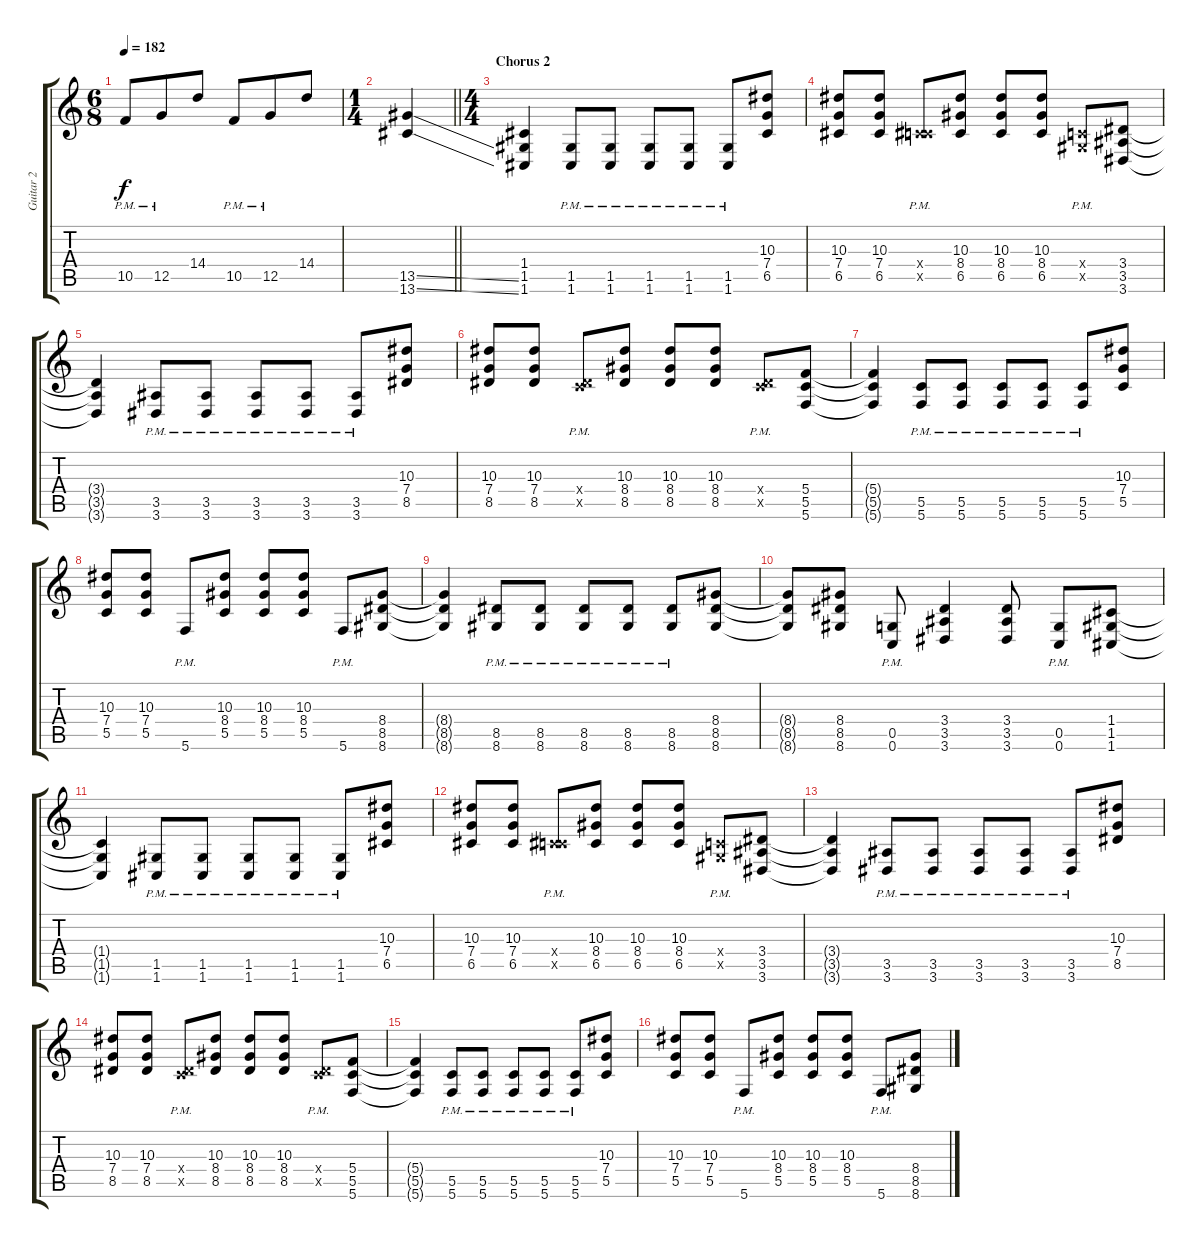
\track ("Guitar 2" "Guitar 2") {instrument distortionguitar}
\staff {score tabs}
\tuning (D4 A3 F3 C3 G2 C2) {hide}
\ts (6 8)
\tempo 182
\clef g2
\ks c
10.5{pm}.8{dy f} 12.5{pm}.8 14.4.8 10.5{pm}.8 12.5{pm}.8 14.4.8 |
\ts (1 4)
\barLineRight lightlight
(13.5{ss} 13.6{ss}).4 |
\ts (4 4)
\section ("" "Chorus 2")
(1.4 1.5 1.6).4 (1.5{pm} 1.6{pm}).8 (1.5{pm} 1.6{pm}).8 (1.5{pm} 1.6{pm}).8 (1.5{pm} 1.6{pm}).8 (1.5{pm} 1.6{pm}).8 (10.3 7.4 6.5).8 |
(10.3 7.4 6.5).8 (10.3 7.4 6.5).8 (0.4{x} 6.5{pm x}).8 (10.3 8.4 6.5).8 (10.3 8.4 6.5).8 (10.3 8.4 6.5).8 (0.4{x} 1.5{pm x}).8 (3.4 3.5 3.6).8 |
(3.4{t} 3.5{t} 3.6{t}).4 (3.5{pm} 3.6{pm}).8 (3.5{pm} 3.6{pm}).8 (3.5{pm} 3.6{pm}).8 (3.5{pm} 3.6{pm}).8 (3.5{pm} 3.6{pm}).8 (10.3 7.4 8.5).8 |
(10.3 7.4 8.5).8 (10.3 7.4 8.5).8 (0.4{x} 8.5{pm x}).8 (10.3 8.4 8.5).8 (10.3 8.4 8.5).8 (10.3 8.4 8.5).8 (0.4{x} 8.5{pm x}).8 (5.4 5.5 5.6).8 |
(5.4{t} 5.5{t} 5.6{t}).4 (5.5{pm} 5.6{pm}).8 (5.5{pm} 5.6{pm}).8 (5.5{pm} 5.6{pm}).8 (5.5{pm} 5.6{pm}).8 (5.5{pm} 5.6{pm}).8 (10.3 7.4 5.5).8 |
(10.3 7.4 5.5).8 (10.3 7.4 5.5).8 5.6{pm}.8 (10.3 8.4 5.5).8 (10.3 8.4 5.5).8 (10.3 8.4 5.5).8 5.6{pm}.8 (8.4 8.5 8.6).8 |
(8.4{t} 8.5{t} 8.6{t}).4 (8.5{pm} 8.6{pm}).8 (8.5{pm} 8.6{pm}).8 (8.5{pm} 8.6{pm}).8 (8.5{pm} 8.6{pm}).8 (8.5{pm} 8.6{pm}).8 (8.4 8.5 8.6).8 |
(8.4{t} 8.5{t} 8.6{t}).8 (8.4 8.5 8.6).8 (0.5{pm} 0.6{pm}).8 (3.4 3.5 3.6).4 (3.4 3.5 3.6).8 (0.5{pm} 0.6{pm}).8 (1.4 1.5 1.6).8 |
(1.4{t} 1.5{t} 1.6{t}).4 (1.5{pm} 1.6{pm}).8 (1.5{pm} 1.6{pm}).8 (1.5{pm} 1.6{pm}).8 (1.5{pm} 1.6{pm}).8 (1.5{pm} 1.6{pm}).8 (10.3 7.4 6.5).8 |
(10.3 7.4 6.5).8 (10.3 7.4 6.5).8 (0.4{x} 6.5{pm x}).8 (10.3 8.4 6.5).8 (10.3 8.4 6.5).8 (10.3 8.4 6.5).8 (0.4{x} 1.5{pm x}).8 (3.4 3.5 3.6).8 |
(3.4{t} 3.5{t} 3.6{t}).4 (3.5{pm} 3.6{pm}).8 (3.5{pm} 3.6{pm}).8 (3.5{pm} 3.6{pm}).8 (3.5{pm} 3.6{pm}).8 (3.5{pm} 3.6{pm}).8 (10.3 7.4 8.5).8 |
(10.3 7.4 8.5).8 (10.3 7.4 8.5).8 (0.4{x} 8.5{pm x}).8 (10.3 8.4 8.5).8 (10.3 8.4 8.5).8 (10.3 8.4 8.5).8 (0.4{x} 8.5{pm x}).8 (5.4 5.5 5.6).8 |
(5.4{t} 5.5{t} 5.6{t}).4 (5.5{pm} 5.6{pm}).8 (5.5{pm} 5.6{pm}).8 (5.5{pm} 5.6{pm}).8 (5.5{pm} 5.6{pm}).8 (5.5{pm} 5.6{pm}).8 (10.3 7.4 5.5).8 |
(10.3 7.4 5.5).8 (10.3 7.4 5.5).8 5.6{pm}.8 (10.3 8.4 5.5).8 (10.3 8.4 5.5).8 (10.3 8.4 5.5).8 5.6{pm}.8 (8.4 8.5 8.6).8
